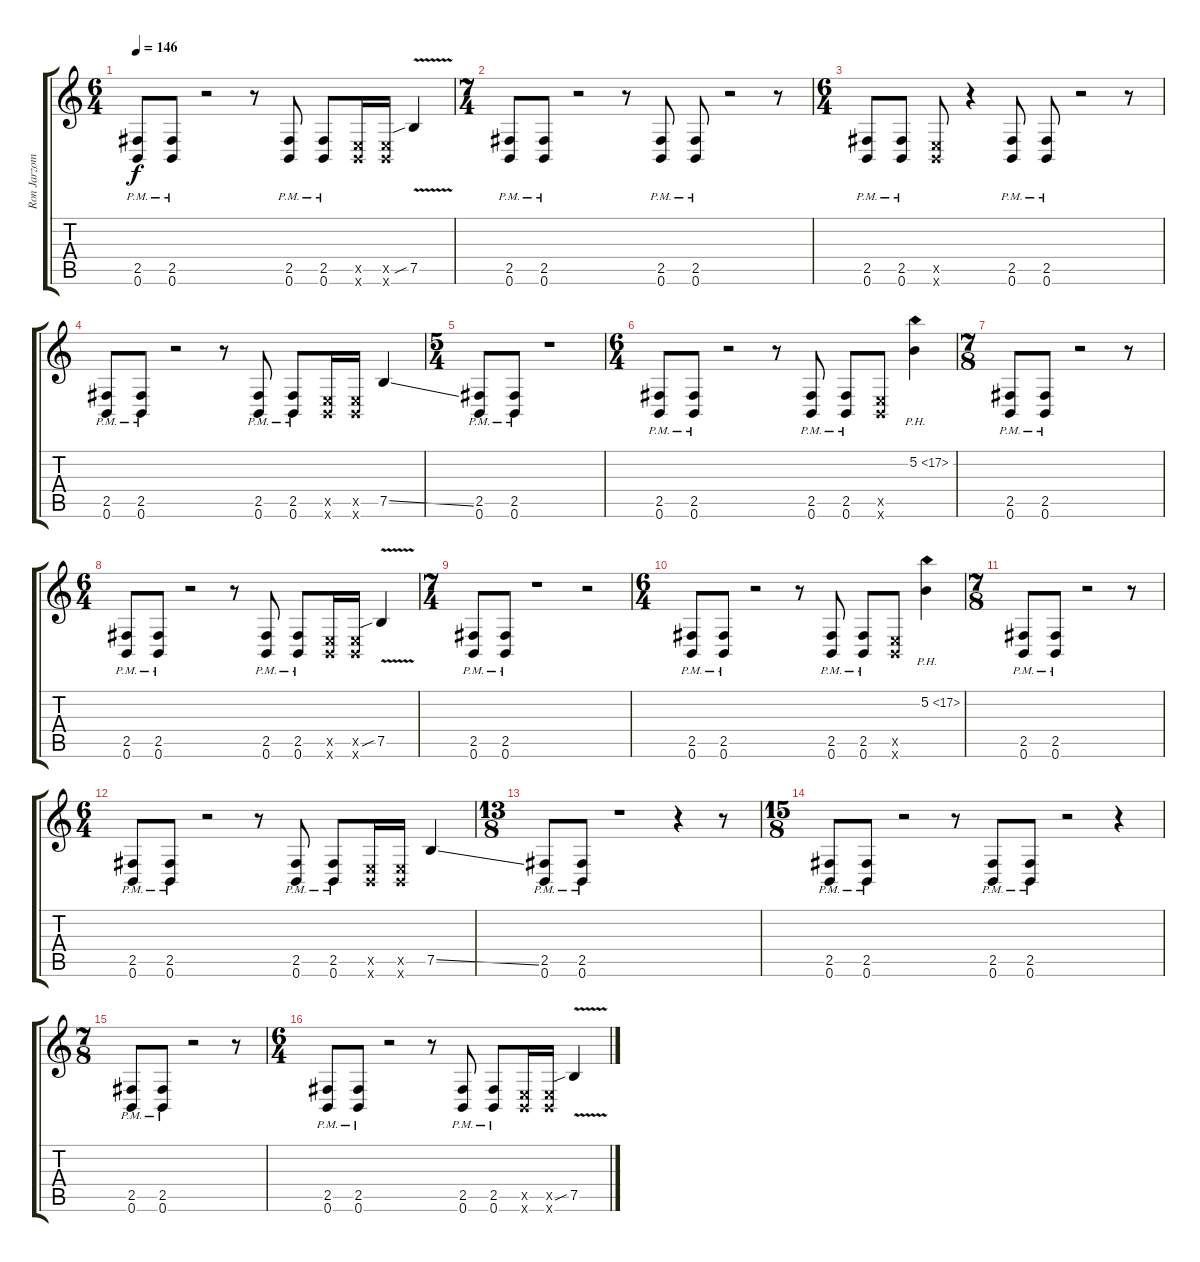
\track ("Ron Jarzombek" "Ron Jarzom") {instrument distortionguitar}
\staff {score tabs}
\tuning (B3 Gb3 D3 A2 E2 B1) {hide}
\ts (6 4)
\tempo 146
\clef g2
\ks c
(2.5{pm} 0.6{pm}).8{dy f instrument distortionguitar} (2.5{pm} 0.6{pm}).8 r.2 r.8 (2.5{pm} 0.6{pm}).8 (2.5{pm} 0.6{pm}).8 (0.5{x} 0.6{x}).16 (0.5{x} 0.6{x}).16 7.5{v sib}.4 |
\ts (7 4)
(2.5{pm} 0.6{pm}).8 (2.5{pm} 0.6{pm}).8 r.2 r.8 (2.5{pm} 0.6{pm}).8 (2.5{pm} 0.6{pm}).8 r.2 r.8 |
\ts (6 4)
(2.5{pm} 0.6{pm}).8 (2.5{pm} 0.6{pm}).8 (0.5{x} 0.6{x}).8 r.4 (2.5{pm} 0.6{pm}).8 (2.5{pm} 0.6{pm}).8 r.2 r.8 |
(2.5{pm} 0.6{pm}).8 (2.5{pm} 0.6{pm}).8 r.2 r.8 (2.5{pm} 0.6{pm}).8 (2.5{pm} 0.6{pm}).8 (0.5{x} 0.6{x}).16 (0.5{x} 0.6{x}).16 7.5{ss}.4 |
\ts (5 4)
(2.5{pm} 0.6{pm}).8 (2.5{pm} 0.6{pm}).8 r.1 |
\ts (6 4)
(2.5{pm} 0.6{pm}).8 (2.5{pm} 0.6{pm}).8 r.2 r.8 (2.5{pm} 0.6{pm}).8 (2.5{pm} 0.6{pm}).8 (0.5{x} 0.6{x}).8 5.2{ph 12}.4{instrument guitarharmonics} |
\ts (7 8)
(2.5{pm} 0.6{pm}).8{instrument distortionguitar} (2.5{pm} 0.6{pm}).8 r.2 r.8 |
\ts (6 4)
(2.5{pm} 0.6{pm}).8 (2.5{pm} 0.6{pm}).8 r.2 r.8 (2.5{pm} 0.6{pm}).8 (2.5{pm} 0.6{pm}).8 (0.5{x} 0.6{x}).16 (0.5{x} 0.6{x}).16 7.5{v sib}.4 |
\ts (7 4)
(2.5{pm} 0.6{pm}).8 (2.5{pm} 0.6{pm}).8 r.1 r.2 |
\ts (6 4)
(2.5{pm} 0.6{pm}).8 (2.5{pm} 0.6{pm}).8 r.2 r.8 (2.5{pm} 0.6{pm}).8 (2.5{pm} 0.6{pm}).8 (0.5{x} 0.6{x}).8 5.2{ph 12}.4{instrument guitarharmonics} |
\ts (7 8)
(2.5{pm} 0.6{pm}).8{instrument distortionguitar} (2.5{pm} 0.6{pm}).8 r.2 r.8 |
\ts (6 4)
(2.5{pm} 0.6{pm}).8 (2.5{pm} 0.6{pm}).8 r.2 r.8 (2.5{pm} 0.6{pm}).8 (2.5{pm} 0.6{pm}).8 (0.5{x} 0.6{x}).16 (0.5{x} 0.6{x}).16 7.5{ss}.4 |
\ts (13 8)
(2.5{pm} 0.6{pm}).8 (2.5{pm} 0.6{pm}).8 r.1 r.4 r.8 |
\ts (15 8)
(2.5{pm} 0.6{pm}).8 (2.5{pm} 0.6{pm}).8 r.2 r.8 (2.5{pm} 0.6{pm}).8 (2.5{pm} 0.6{pm}).8 r.2 r.4 |
\ts (7 8)
(2.5{pm} 0.6{pm}).8{instrument distortionguitar} (2.5{pm} 0.6{pm}).8 r.2 r.8 |
\ts (6 4)
(2.5{pm} 0.6{pm}).8 (2.5{pm} 0.6{pm}).8 r.2 r.8 (2.5{pm} 0.6{pm}).8 (2.5{pm} 0.6{pm}).8 (0.5{x} 0.6{x}).16 (0.5{x} 0.6{x}).16 7.5{v sib}.4
